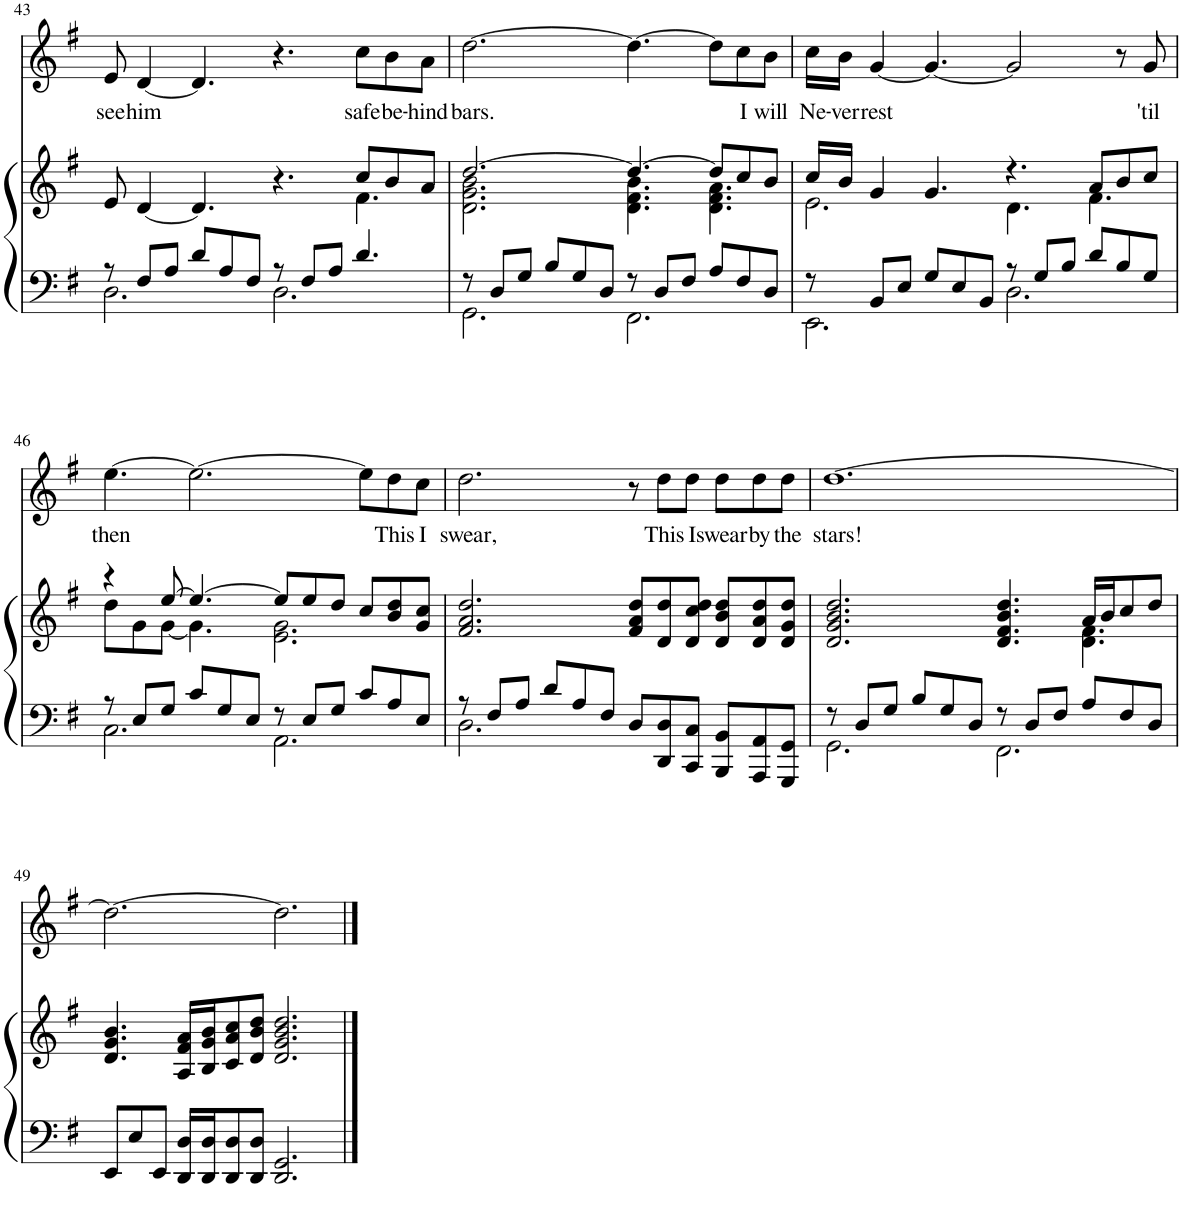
**kern	**kern	**kern	**text
*part2	*part2	*part1	*part1
*staff3	*staff2	*staff1	*staff1
*I"Piano	*	*I"Voice	*
*I'Pno	*	*	*
!!LO:PB:g=z
*clefF4	*clefG2	*clefG2	*
*k[f#]	*k[f#]	*k[f#]	*
*M12/8	*M12/8	*M12/8	*
=43	=43	=43	=43
*^	*^	*	*
!	!	!	!	!	!LO:LY:b
8r	2.D\	8e/	8ryy	8e/	see
!	!	!	!	!	!LO:LY:b
*	*	*v	*v	*	*
8F#/L	.	[4d/	[4d/	him
8A/J	.	.	.	.
8d/L	.	4.d/]	4.d/]	.
8A/	.	.	.	.
8F#/J	.	.	.	.
8r	2.D\	4.r	4.r	.
8F#/L	.	.	.	.
8A/J	.	.	.	.
*	*	*^	*	*
!	!	!	!	!	!LO:LY:b
4.d/	.	8cc/L	4.f#\	8cc\L	safe
!	!	!	!	!	!LO:LY:b
.	.	8b/	.	8b\	be-
!	!	!	!	!	!LO:LY:b
.	.	8a/J	.	8a\J	-hind
=44	=44	=44	=44	=44	=44
!	!	!	!	!	!LO:LY:b
8r	2.GG\	[2.dd/	2.d\ 2.g\ 2.b\	[2.dd\	bars.
8D/L	.	.	.	.	.
8G/J	.	.	.	.	.
8B/L	.	.	.	.	.
8G/	.	.	.	.	.
8D/J	.	.	.	.	.
8r	2.FF#\	4.dd/_	4.d\ 4.f#\ 4.b\	4.dd\_	.
8D/L	.	.	.	.	.
8F#/J	.	.	.	.	.
8A/L	.	8dd/L]	4.d\ 4.f#\ 4.a\	8dd\L]	.
!	!	!	!	!	!LO:LY:b
8F#/	.	8cc/	.	8cc\	I
!	!	!	!	!	!LO:LY:b
8D/J	.	8b/J	.	8b\J	will
=45	=45	=45	=45	=45	=45
!	!	!	!	!	!LO:LY:b
8r	2.EE\	16cc/LL	2.e\	16cc\LL	Ne-
!	!	!	!	!	!LO:LY:b
.	.	16b/JJ	.	16b\JJ	-ver
!	!	!	!	!	!LO:LY:b
8BB/L	.	4g/	.	[4g/	rest
8E/J	.	.	.	.	.
8G/L	.	4.g/	.	4.g/_	.
8E/	.	.	.	.	.
8BB/J	.	.	.	.	.
8r	2.D\	4.r	4.d\	2g/]	.
8G/L	.	.	.	.	.
8B/J	.	.	.	.	.
8d/L	.	8a/L	4.f#\	.	.
8B/	.	8b/	.	8r	.
!	!	!	!	!	!LO:LY:b
8G/J	.	8cc/J	.	8g/	'til
!!LO:LB:g=z
=46	=46	=46	=46	=46	=46
!	!	!	!	!	!LO:LY:b
8r	2.C\	4r	8dd\L	[4.ee\	then
8E/L	.	.	8g\	.	.
8G/J	.	[8ee/	[8g\J	.	.
8c/L	.	4.ee/_	4.g\]	2.ee\_	.
8G/	.	.	.	.	.
8E/J	.	.	.	.	.
8r	2.AA\	8ee/L]	2.e\ 2.g\	.	.
8E/L	.	8ee/	.	.	.
8G/J	.	8dd/J	.	.	.
8c/L	.	8cc/L	.	8ee\L]	.
!	!	!	!	!	!LO:LY:b
8A/	.	8b/ 8dd/	.	8dd\	This
!	!	!	!	!	!LO:LY:b
8E/J	.	8g/ 8cc/J	.	8cc\J	I
*	*	*v	*v	*	*
=47	=47	=47	=47	=47
!	!	!	!	!LO:LY:b
8r	2.D\	2.f#/ 2.a/ 2.dd/	2.dd\	swear,
8F#/L	.	.	.	.
8A/J	.	.	.	.
8d/L	.	.	.	.
8A/	.	.	.	.
8F#/J	.	.	.	.
8D/L	2.ryy	8f#/ 8a/ 8dd/L	8r	.
!	!	!	!	!LO:LY:b
8DD/ 8D/	.	8d/ 8dd/	8dd\L	This
!	!	!	!	!LO:LY:b
8CC/ 8C/J	.	8d/ 8cc/ 8dd/J	8dd\J	I
!	!	!	!	!LO:LY:b
8BBB/ 8BB/L	.	8d/ 8b/ 8dd/L	8dd\L	swear
!	!	!	!	!LO:LY:b
8AAA/ 8AA/	.	8d/ 8a/ 8dd/	8dd\	by
!	!	!	!	!LO:LY:b
8GGG/ 8GG/J	.	8d/ 8g/ 8dd/J	8dd\J	the
=48	=48	=48	=48	=48
*	*	*^	*	*
!	!	!	!	!	!LO:LY:b
8r	2.GG\	2.d/ 2.g/ 2.b/ 2.dd/	8ryy	[1.dd	stars!
*	*	*v	*v	*	*
8D/L	.	.	.	.
8G/J	.	.	.	.
8B/L	.	.	.	.
8G/	.	.	.	.
8D/J	.	.	.	.
8r	2.FF#\	4.d/ 4.f#/ 4.b/ 4.dd/	.	.
8D/L	.	.	.	.
8F#/J	.	.	.	.
*	*	*^	*	*
8A/L	.	16a/LL	4.d\ 4.f#\	.	.
.	.	16b/J	.	.	.
8F#/	.	8cc/	.	.	.
8D/J	.	8dd/J	.	.	.
*v	*v	*	*	*	*
*	*v	*v	*	*
!!LO:LB:g=z
=49	=49	=49	=49
8EE/L	4.d/ 4.g/ 4.b/	2.dd\_	.
8E/	.	.	.
8EE/J	.	.	.
16DD/ 16D/LL	16A/ 16f#/ 16a/LL	.	.
16DD/ 16D/J	16B/ 16g/ 16b/J	.	.
8DD/ 8D/	8c/ 8a/ 8cc/	.	.
8DD/ 8D/J	8d/ 8b/ 8dd/J	.	.
2.DD/ 2.GG/	2.d/ 2.g/ 2.b/ 2.dd/	2.dd\]	.
==	==	==	==
*-	*-	*-	*-
